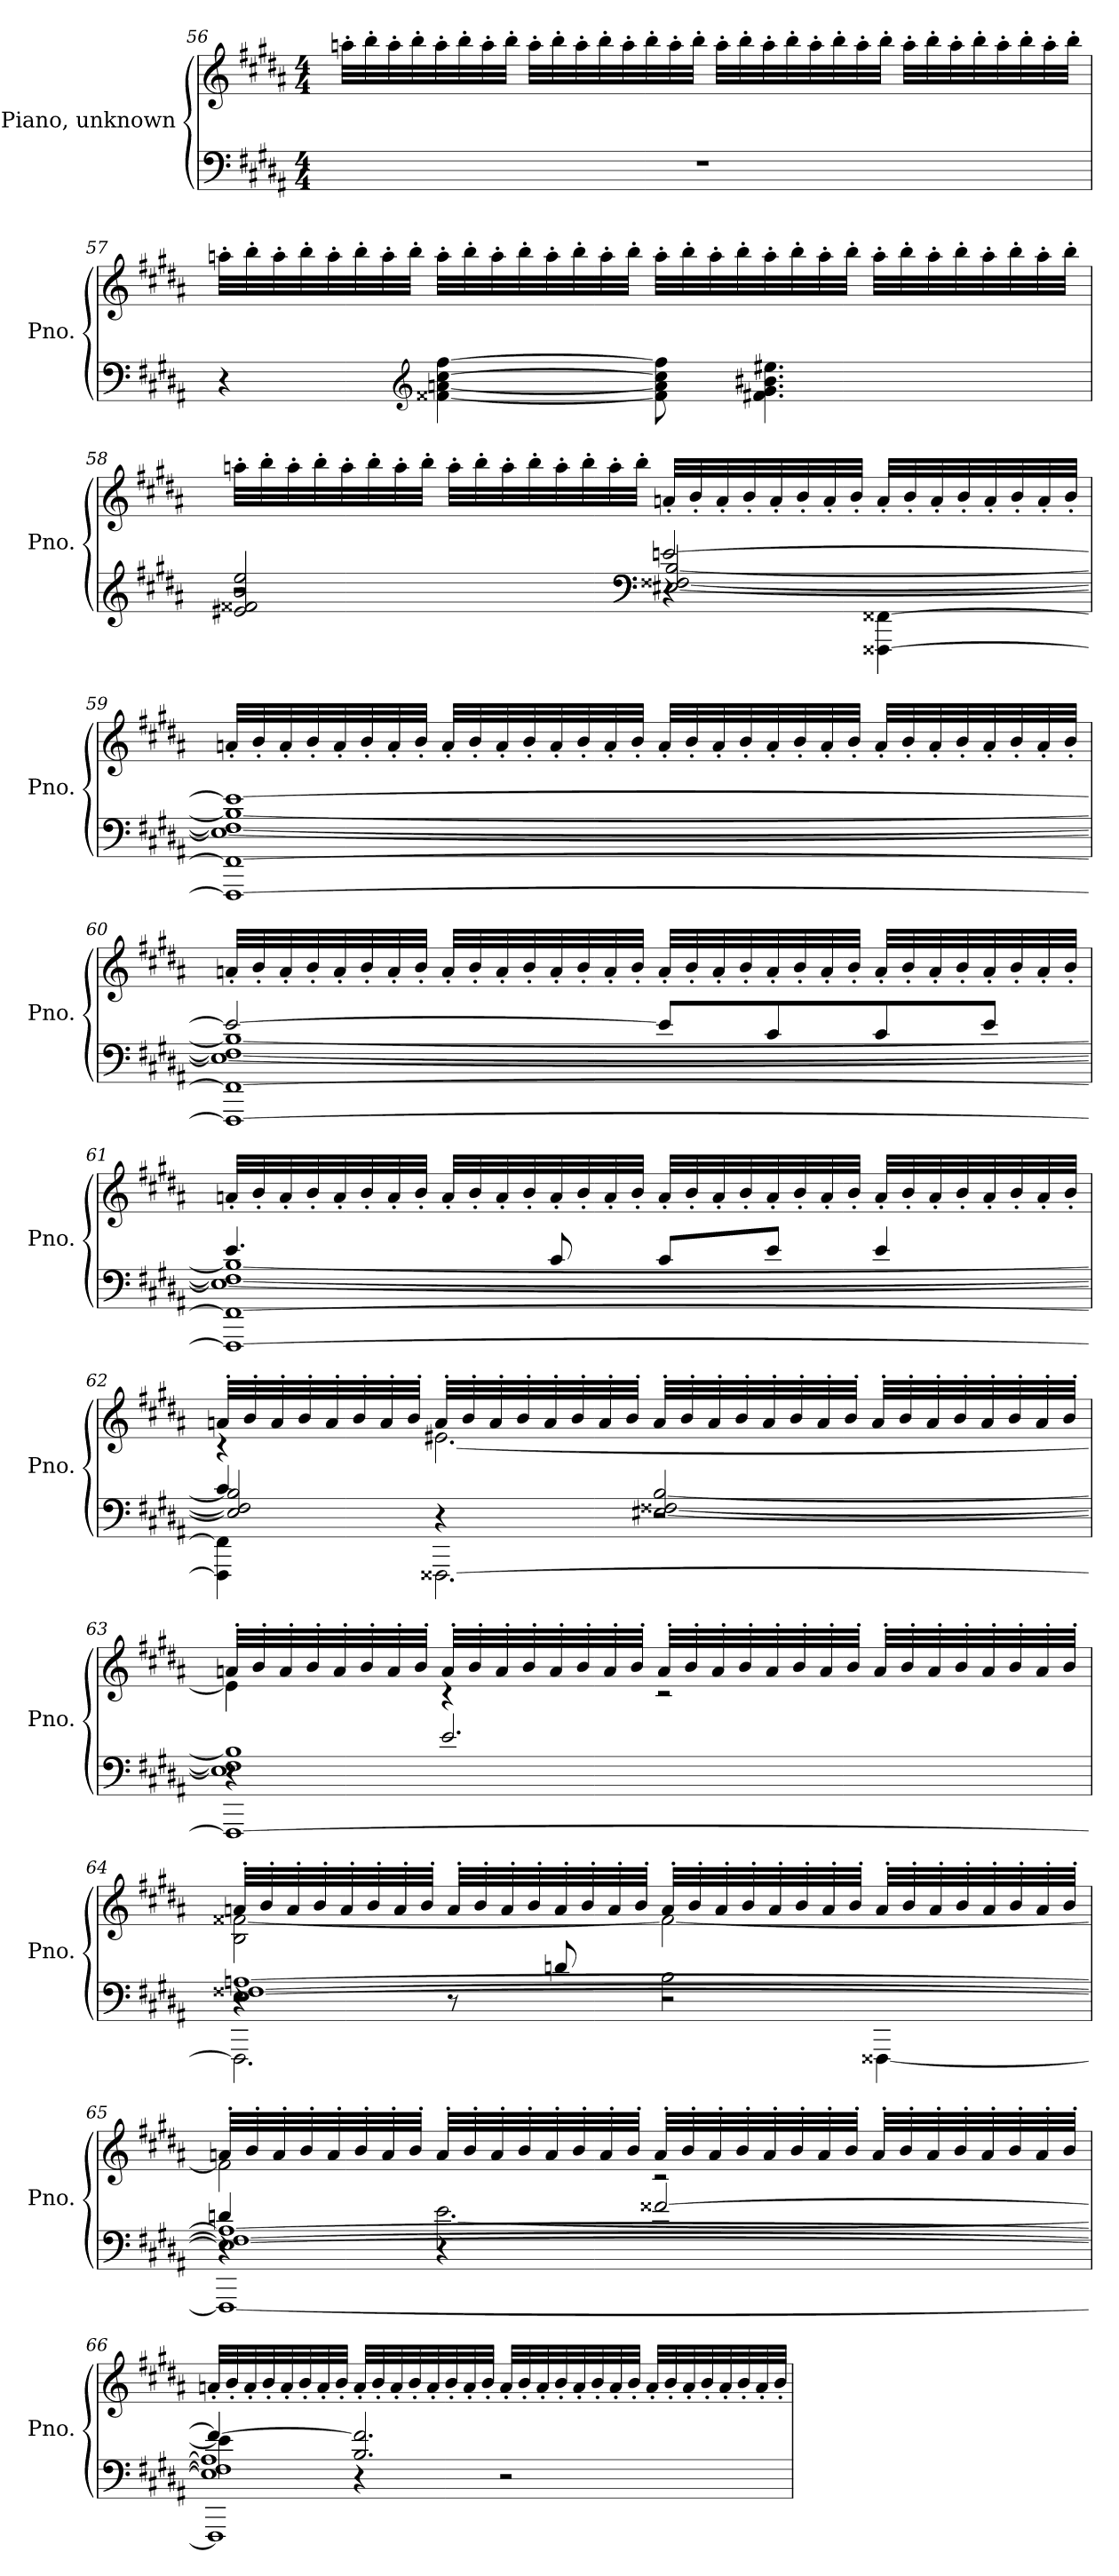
**kern	**kern
*part1	*part1
*staff2	*staff1
*I"Piano, unknown	*
*I'Pno.	*
!!LO:LB:g=z
*clefF4	*clefG2
*k[f#c#g#d#a#]	*k[f#c#g#d#a#]
*M4/4	*M4/4
=56	=56
1r	32aan'\LLL
.	32bb'\
.	32aa'\
.	32bb'\
.	32aa'\
.	32bb'\
.	32aa'\
.	32bb'\JJJ
.	32aa'\LLL
.	32bb'\
.	32aa'\
.	32bb'\
.	32aa'\
.	32bb'\
.	32aa'\
.	32bb'\JJJ
.	32aa'\LLL
.	32bb'\
.	32aa'\
.	32bb'\
.	32aa'\
.	32bb'\
.	32aa'\
.	32bb'\JJJ
.	32aa'\LLL
.	32bb'\
.	32aa'\
.	32bb'\
.	32aa'\
.	32bb'\
.	32aa'\
.	32bb'\JJJ
!!LO:LB:g=z
=57	=57
4r	32aan'\LLL
.	32bb'\
.	32aa'\
.	32bb'\
.	32aa'\
.	32bb'\
.	32aa'\
.	32bb'\JJJ
*clefG2	*
[4f##X\ [4an\ [4cc#\ [4ff#\	32aa'\LLL
.	32bb'\
.	32aa'\
.	32bb'\
.	32aa'\
.	32bb'\
.	32aa'\
.	32bb'\JJJ
8f##\] 8a\] 8cc#\] 8ff#\]	32aa'\LLL
.	32bb'\
.	32aa'\
.	32bb'\
4.f#X\ 4.g#\ 4.b#X\ 4.ee#X\	32aa'\
.	32bb'\
.	32aa'\
.	32bb'\JJJ
.	32aa'\LLL
.	32bb'\
.	32aa'\
.	32bb'\
.	32aa'\
.	32bb'\
.	32aa'\
.	32bb'\JJJ
!!LO:LB:g=z
=58	=58
*^	*
*	*^	*
2e#X/ 2f##X/ 2b/ 2ee/	2r	2r	32aan'\LLL
.	.	.	32bb'\
.	.	.	32aa'\
.	.	.	32bb'\
.	.	.	32aa'\
.	.	.	32bb'\
.	.	.	32aa'\
.	.	.	32bb'\JJJ
.	.	.	32aa'\LLL
.	.	.	32bb'\
.	.	.	32aa'\
.	.	.	32bb'\
.	.	.	32aa'\
.	.	.	32bb'\
.	.	.	32aa'\
.	.	.	32bb'\JJJ
*clefF4	*	*	*
[2en/	[2E#X/ [2F##X/ [2B/	4r	32an'/LLL
.	.	.	32b'/
.	.	.	32a'/
.	.	.	32b'/
.	.	.	32a'/
.	.	.	32b'/
.	.	.	32a'/
.	.	.	32b'/JJJ
.	.	[4FFF##X\ [4FF##X\	32a'/LLL
.	.	.	32b'/
.	.	.	32a'/
.	.	.	32b'/
.	.	.	32a'/
.	.	.	32b'/
.	.	.	32a'/
.	.	.	32b'/JJJ
!!LO:PB:g=z
=59	=59	=59	=59
1e_	1E#_ 1F##_ 1B_	1FFF##_ 1FF##_	32an'/LLL
.	.	.	32b'/
.	.	.	32a'/
.	.	.	32b'/
.	.	.	32a'/
.	.	.	32b'/
.	.	.	32a'/
.	.	.	32b'/JJJ
.	.	.	32a'/LLL
.	.	.	32b'/
.	.	.	32a'/
.	.	.	32b'/
.	.	.	32a'/
.	.	.	32b'/
.	.	.	32a'/
.	.	.	32b'/JJJ
.	.	.	32a'/LLL
.	.	.	32b'/
.	.	.	32a'/
.	.	.	32b'/
.	.	.	32a'/
.	.	.	32b'/
.	.	.	32a'/
.	.	.	32b'/JJJ
.	.	.	32a'/LLL
.	.	.	32b'/
.	.	.	32a'/
.	.	.	32b'/
.	.	.	32a'/
.	.	.	32b'/
.	.	.	32a'/
.	.	.	32b'/JJJ
!!LO:LB:g=z
=60	=60	=60	=60
2e/_	1E#_ 1F##_ 1B_	1FFF##_ 1FF##_	32an'/LLL
.	.	.	32b'/
.	.	.	32a'/
.	.	.	32b'/
.	.	.	32a'/
.	.	.	32b'/
.	.	.	32a'/
.	.	.	32b'/JJJ
.	.	.	32a'/LLL
.	.	.	32b'/
.	.	.	32a'/
.	.	.	32b'/
.	.	.	32a'/
.	.	.	32b'/
.	.	.	32a'/
.	.	.	32b'/JJJ
8e/L]	.	.	32a'/LLL
.	.	.	32b'/
.	.	.	32a'/
.	.	.	32b'/
8c#/	.	.	32a'/
.	.	.	32b'/
.	.	.	32a'/
.	.	.	32b'/JJJ
8c#/	.	.	32a'/LLL
.	.	.	32b'/
.	.	.	32a'/
.	.	.	32b'/
8e/J	.	.	32a'/
.	.	.	32b'/
.	.	.	32a'/
.	.	.	32b'/JJJ
!!LO:LB:g=z
=61	=61	=61	=61
4.e/	1E#_ 1F##_ 1B_	1FFF##_ 1FF##_	32an'/LLL
.	.	.	32b'/
.	.	.	32a'/
.	.	.	32b'/
.	.	.	32a'/
.	.	.	32b'/
.	.	.	32a'/
.	.	.	32b'/JJJ
.	.	.	32a'/LLL
.	.	.	32b'/
.	.	.	32a'/
.	.	.	32b'/
8c#/	.	.	32a'/
.	.	.	32b'/
.	.	.	32a'/
.	.	.	32b'/JJJ
8c#/L	.	.	32a'/LLL
.	.	.	32b'/
.	.	.	32a'/
.	.	.	32b'/
8e/J	.	.	32a'/
.	.	.	32b'/
.	.	.	32a'/
.	.	.	32b'/JJJ
4e/	.	.	32a'/LLL
.	.	.	32b'/
.	.	.	32a'/
.	.	.	32b'/
.	.	.	32a'/
.	.	.	32b'/
.	.	.	32a'/
.	.	.	32b'/JJJ
!!LO:LB:g=z
=62	=62	=62	=62
*	*	*	*^
4c#/	2E#/] 2F##/] 2B/]	4FFF##\] 4FF##\]	32an'/LLL	4r
.	.	.	32b'/	.
.	.	.	32a'/	.
.	.	.	32b'/	.
.	.	.	32a'/	.
.	.	.	32b'/	.
.	.	.	32a'/	.
.	.	.	32b'/JJJ	.
4r	.	[2.FFF##X\	32a'/LLL	[2.e#X\
.	.	.	32b'/	.
.	.	.	32a'/	.
.	.	.	32b'/	.
.	.	.	32a'/	.
.	.	.	32b'/	.
.	.	.	32a'/	.
.	.	.	32b'/JJJ	.
2r	[2E#X/ [2F##X/ [2B/	.	32a'/LLL	.
.	.	.	32b'/	.
.	.	.	32a'/	.
.	.	.	32b'/	.
.	.	.	32a'/	.
.	.	.	32b'/	.
.	.	.	32a'/	.
.	.	.	32b'/JJJ	.
.	.	.	32a'/LLL	.
.	.	.	32b'/	.
.	.	.	32a'/	.
.	.	.	32b'/	.
.	.	.	32a'/	.
.	.	.	32b'/	.
.	.	.	32a'/	.
.	.	.	32b'/JJJ	.
!!LO:LB:g=z	!!
=63	=63	=63	=63	=63
4r	1E#] 1F##] 1B]	1FFF##_	32an'/LLL	4e#\]
.	.	.	32b'/	.
.	.	.	32a'/	.
.	.	.	32b'/	.
.	.	.	32a'/	.
.	.	.	32b'/	.
.	.	.	32a'/	.
.	.	.	32b'/JJJ	.
2.e/	.	.	32a'/LLL	4r
.	.	.	32b'/	.
.	.	.	32a'/	.
.	.	.	32b'/	.
.	.	.	32a'/	.
.	.	.	32b'/	.
.	.	.	32a'/	.
.	.	.	32b'/JJJ	.
.	.	.	32a'/LLL	2r
.	.	.	32b'/	.
.	.	.	32a'/	.
.	.	.	32b'/	.
.	.	.	32a'/	.
.	.	.	32b'/	.
.	.	.	32a'/	.
.	.	.	32b'/JJJ	.
.	.	.	32a'/LLL	.
.	.	.	32b'/	.
.	.	.	32a'/	.
.	.	.	32b'/	.
.	.	.	32a'/	.
.	.	.	32b'/	.
.	.	.	32a'/	.
.	.	.	32b'/JJJ	.
!!LO:LB:g=z	!!
=64	=64	=64	=64	=64
*	*	*^	*	*
4r	2r	[1E [1F##X [1An	2.FFF##\]	32an'/LLL	2B\ [2f##X\
.	.	.	.	32b'/	.
.	.	.	.	32a'/	.
.	.	.	.	32b'/	.
.	.	.	.	32a'/	.
.	.	.	.	32b'/	.
.	.	.	.	32a'/	.
.	.	.	.	32b'/JJJ	.
8r	.	.	.	32a'/LLL	.
.	.	.	.	32b'/	.
.	.	.	.	32a'/	.
.	.	.	.	32b'/	.
8dn/	.	.	.	32a'/	.
.	.	.	.	32b'/	.
.	.	.	.	32a'/	.
.	.	.	.	32b'/JJJ	.
2r	2B\	.	.	32a'/LLL	2f##\_
.	.	.	.	32b'/	.
.	.	.	.	32a'/	.
.	.	.	.	32b'/	.
.	.	.	.	32a'/	.
.	.	.	.	32b'/	.
.	.	.	.	32a'/	.
.	.	.	.	32b'/JJJ	.
.	.	.	[4FFF##X\	32a'/LLL	.
.	.	.	.	32b'/	.
.	.	.	.	32a'/	.
.	.	.	.	32b'/	.
.	.	.	.	32a'/	.
.	.	.	.	32b'/	.
.	.	.	.	32a'/	.
.	.	.	.	32b'/JJJ	.
!!LO:PB:g=z	!!
=65	=65	=65	=65	=65	=65
4dn/	4r	1E_ 1F##_ 1A_	1FFF##_	32an'/LLL	2f##\]
.	.	.	.	32b'/	.
.	.	.	.	32a'/	.
.	.	.	.	32b'/	.
.	.	.	.	32a'/	.
.	.	.	.	32b'/	.
.	.	.	.	32a'/	.
.	.	.	.	32b'/JJJ	.
4r	[2.e\	.	.	32a'/LLL	.
.	.	.	.	32b'/	.
.	.	.	.	32a'/	.
.	.	.	.	32b'/	.
.	.	.	.	32a'/	.
.	.	.	.	32b'/	.
.	.	.	.	32a'/	.
.	.	.	.	32b'/JJJ	.
[2f##X/	.	.	.	32a'/LLL	2r
.	.	.	.	32b'/	.
.	.	.	.	32a'/	.
.	.	.	.	32b'/	.
.	.	.	.	32a'/	.
.	.	.	.	32b'/	.
.	.	.	.	32a'/	.
.	.	.	.	32b'/JJJ	.
.	.	.	.	32a'/LLL	.
.	.	.	.	32b'/	.
.	.	.	.	32a'/	.
.	.	.	.	32b'/	.
.	.	.	.	32a'/	.
.	.	.	.	32b'/	.
.	.	.	.	32a'/	.
.	.	.	.	32b'/JJJ	.
*	*	*	*	*v	*v
!!LO:LB:g=z
=66	=66	=66	=66	=66
4f##/_	4e\]	1E] 1F##] 1A]	1FFF##]	32an'/LLL
.	.	.	.	32b'/
.	.	.	.	32a'/
.	.	.	.	32b'/
.	.	.	.	32a'/
.	.	.	.	32b'/
.	.	.	.	32a'/
.	.	.	.	32b'/JJJ
2.B/ 2.f##/]	4r	.	.	32a'/LLL
.	.	.	.	32b'/
.	.	.	.	32a'/
.	.	.	.	32b'/
.	.	.	.	32a'/
.	.	.	.	32b'/
.	.	.	.	32a'/
.	.	.	.	32b'/JJJ
.	2r	.	.	32a'/LLL
.	.	.	.	32b'/
.	.	.	.	32a'/
.	.	.	.	32b'/
.	.	.	.	32a'/
.	.	.	.	32b'/
.	.	.	.	32a'/
.	.	.	.	32b'/JJJ
.	.	.	.	32a'/LLL
.	.	.	.	32b'/
.	.	.	.	32a'/
.	.	.	.	32b'/
.	.	.	.	32a'/
.	.	.	.	32b'/
.	.	.	.	32a'/
.	.	.	.	32b'/JJJ
*v	*v	*v	*v	*
=	=
*-	*-
